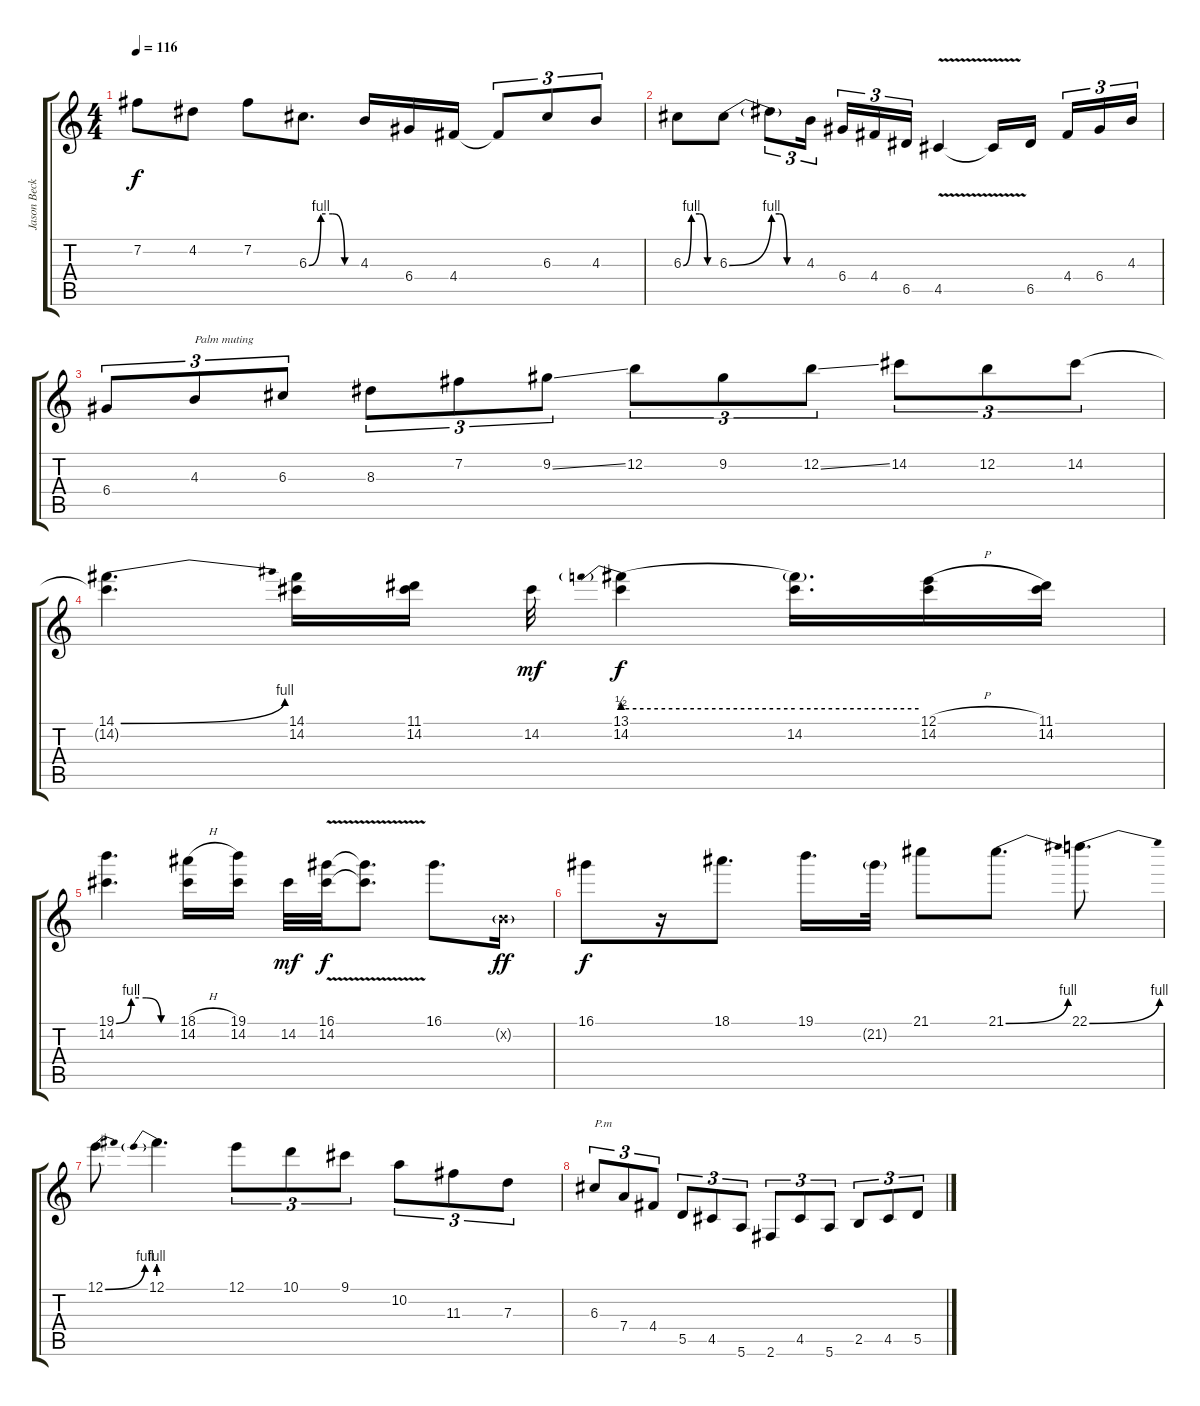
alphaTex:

\track ("Jason Becker" "Jason Beck") {instrument overdrivenguitar}
\staff {score tabs}
\tuning (E4 B3 G3 D3 A2 E2) {hide}
\ts (4 4)
\tempo 116
\clef g2
\ks c
7.2.8{dy f} 4.2.8 7.2.8 6.3{be (custom 0 0 15 4 30 4 45 0 60 0)}.8{d} 4.3.16 6.4.16 4.4.16 4.4{t}.8{tu (3 2)} 6.3.8{tu (3 2)} 4.3.8{tu (3 2)} |
6.3{be (custom 0 0 15 4 30 4 45 0 60 0)}.8 6.3{be (bend 0 0 60 4)}.8 6.3{be (custom 0 4 15 4 30 0 60 0) t}.8{tu (3 2)} 4.3.16{tu (3 2)} 6.4.16{tu (3 2)} 4.4.16{tu (3 2)} 6.5.16{tu (3 2)} 4.5{v}.4 4.5{v t}.16 6.5.16 4.4.16{tu (3 2)} 6.4.16{tu (3 2)} 4.3.16{tu (3 2)} |
6.4.8{tu (3 2)} 4.3.8{tu (3 2) txt "Palm muting"} 6.3.8{tu (3 2)} 8.3.8{tu (3 2)} 7.2.8{tu (3 2)} 9.2{ss}.8{tu (3 2)} 12.2.8{tu (3 2)} 9.2.8{tu (3 2)} 12.2{ss}.8{tu (3 2)} 14.2.8{tu (3 2)} 12.2.8{tu (3 2)} 14.2.8{tu (3 2)} |
(14.1{be (bend 0 0 60 4)} 14.2{t}).4{d} (14.1 14.2).16 (11.1 14.2).16 14.2.32{dy mf} (13.1{be (prebend 0 2 60 2)} 14.2).4{dy f} (13.1{be (hold 0 2 60 2) t} 14.2).16{d} (12.1{h} 14.2).16 (11.1 14.2).16 |
(19.1{be (custom 0 0 15 4 30 4 45 0 60 0)} 14.2).4{d} (18.1{h} 14.2).16 (19.1 14.2).16 14.2.32{dy mf} (16.1{v} 14.2).32{dy f} (16.1{v t} 14.2{t}).8{d} 16.1.8{d} 0.2{g x}.16{dy ff} |
16.1.8{dy f} r.16 18.1.8{d} 19.1.16{d} 21.2{g}.32 21.1.8 21.1{be (bend 0 0 60 4)}.8{d} 22.1{be (bend 0 0 60 4)}.8{d} |
12.1{be (bend 0 0 60 4)}.8 12.1{be (prebend 0 4 60 4)}.4{d} 12.1.8{tu (3 2)} 10.1.8{tu (3 2)} 9.1.8{tu (3 2)} 10.2.8{tu (3 2)} 11.3.8{tu (3 2)} 7.3.8{tu (3 2)} |
6.3.8{tu (3 2) txt "P.m"} 7.4.8{tu (3 2)} 4.4.8{tu (3 2)} 5.5.8{tu (3 2)} 4.5.8{tu (3 2)} 5.6.8{tu (3 2)} 2.6.8{tu (3 2)} 4.5.8{tu (3 2)} 5.6.8{tu (3 2)} 2.5.8{tu (3 2)} 4.5.8{tu (3 2)} 5.5.8{tu (3 2)}
